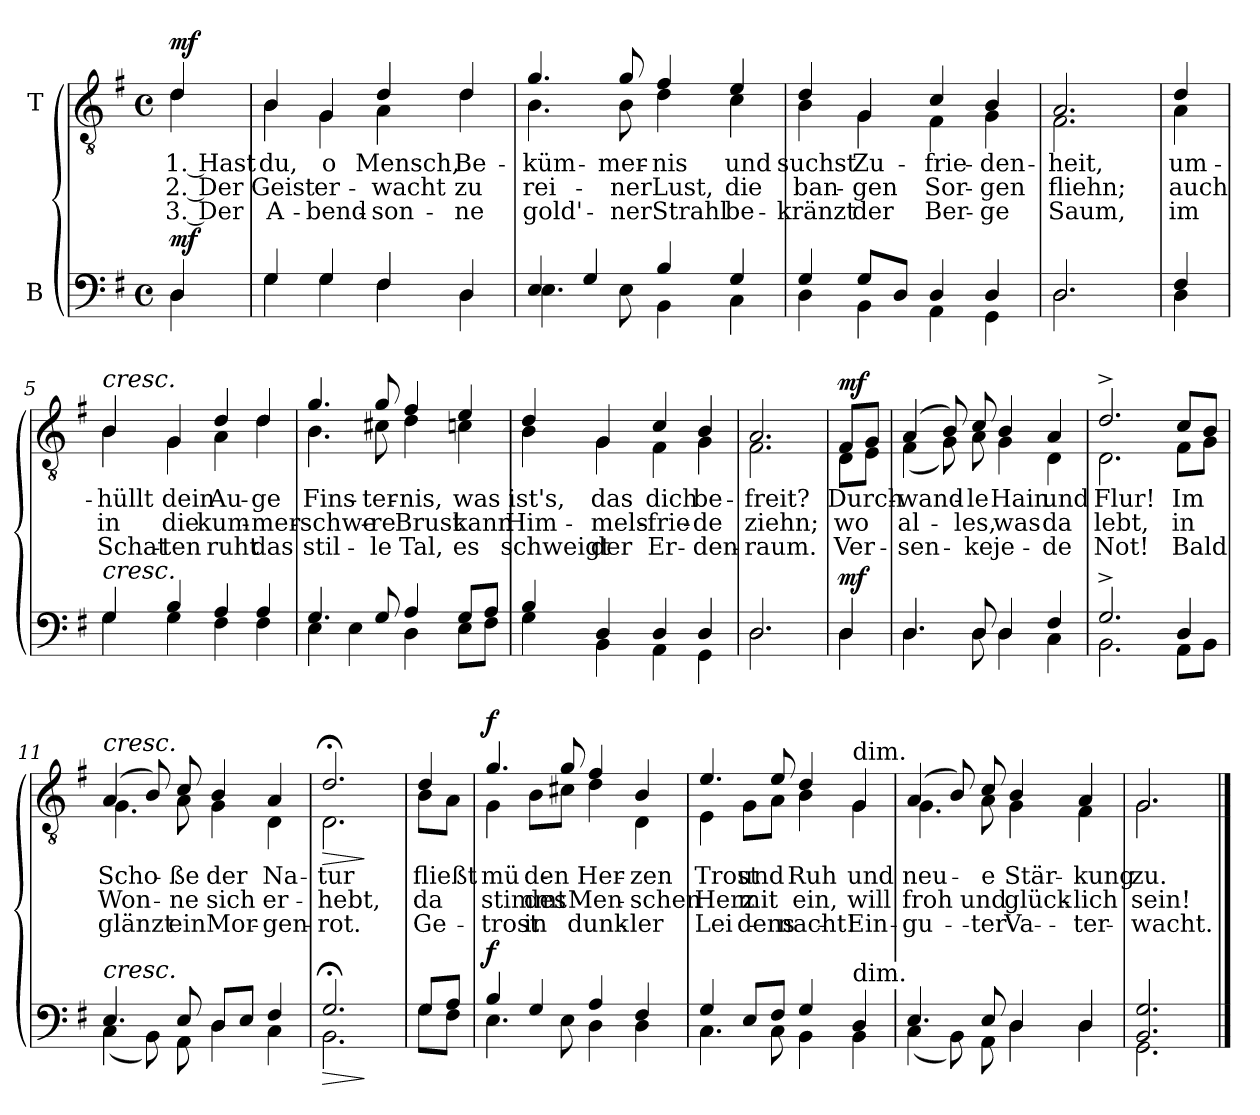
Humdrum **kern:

**kern	**dynam	**kern	**text	**text	**text	**dynam
*part2	*part2	*part1	*part1	*part1	*part1	*part1
*staff2	*staff2	*staff1	*staff1	*staff1	*staff1	*staff1
*I"B	*	*I"T	*	*	*	*
*clefF4	*	*clefGv2	*	*	*	*
*k[f#]	*	*k[f#]	*	*	*	*
*M4/4	*	*M4/4	*	*	*	*
*met(c)	*	*met(c)	*	*	*	*
=	=	=	=	=	=	=
*^	*	*	*	*	*	*
!	!	!	!LO:TX:a:B:t=Mäßig bewegt	!	!	!	!
!	!	!LO:DY:a	!	!LO:LY:b	!LO:LY:b	!LO:LY:b	!LO:DY:a
*	*	*	*^	*	*	*	*
4D/	4D\	mf	4d/	4d\	1. Hast	2. Der	3. Der	mf
=1	=1	=1	=1	=1	=1	=1	=1	=1
!	!	!	!	!	!LO:LY:b	!LO:LY:b	!LO:LY:b	!
4G/	4G\	.	4B/	4B\	du,	Geist	A-	.
!	!	!	!	!	!LO:LY:b	!LO:LY:b	!LO:LY:b	!
4G/	4G\	.	4G/	4G\	o	er-	-bend-	.
!	!	!	!	!	!LO:LY:b	!LO:LY:b	!LO:LY:b	!
4F#/	4F#\	.	4d/	4A\	Mensch,	-wacht	-son-	.
!	!	!	!	!	!LO:LY:b	!LO:LY:b	!LO:LY:b	!
4D/	4D\	.	4d/	4d\	Be-	zu	-ne	.
=2	=2	=2	=2	=2	=2	=2	=2	=2
!	!	!	!	!	!LO:LY:b	!LO:LY:b	!LO:LY:b	!
4E/	4.E\	.	4.g/	4.B\	-küm-	rei-	gold'-	.
4G/	.	.	.	.	.	.	.	.
!	!	!	!	!	!LO:LY:b	!LO:LY:b	!LO:LY:b	!
.	8E\	.	8g/	8B\	-mer-	-ner	-ner	.
!	!	!	!	!	!LO:LY:b	!LO:LY:b	!LO:LY:b	!
4B/	4BB\	.	4f#/	4d\	-nis	Lust,	Strahl	.
!	!	!	!	!	!LO:LY:b	!LO:LY:b	!LO:LY:b	!
4G/	4C\	.	4e/	4c\	und	die	be-	.
=3	=3	=3	=3	=3	=3	=3	=3	=3
!	!	!	!	!	!LO:LY:b	!LO:LY:b	!LO:LY:b	!
4G/	4D\	.	4d/	4B\	suchst	ban-	-kränzt	.
!	!	!	!	!	!LO:LY:b	!LO:LY:b	!LO:LY:b	!
8G/L	4BB\	.	4G/	4G\	Zu-	-gen	der	.
8D/J	.	.	.	.	.	.	.	.
!	!	!	!	!	!LO:LY:b	!LO:LY:b	!LO:LY:b	!
4D/	4AA\	.	4c/	4F#\	-frie-	Sor-	Ber-	.
!	!	!	!	!	!LO:LY:b	!LO:LY:b	!LO:LY:b	!
4D/	4GG\	.	4B/	4G\	-den-	-gen	-ge	.
=4	=4	=4	=4	=4	=4	=4	=4	=4
!	!	!	!	!	!LO:LY:b	!LO:LY:b	!LO:LY:b	!
2.D/	2.D\	.	2.A/	2.F#\	-heit,	fliehn;	Saum,	.
!!LO:LB:g=z	!!
=4X1	=4X1	=4X1	=4X1	=4X1	=4X1	=4X1	=4X1	=4X1
!	!	!	!	!	!LO:LY:b	!LO:LY:b	!LO:LY:b	!
4F#/	4D\	.	4d/	4A\	um-	auch	im	.
=5	=5	=5	=5	=5	=5	=5	=5	=5
!	!	!	!LO:TX:a:i:t=cresc.	!	!	!	!	!
!LO:TX:a:i:t=cresc.	!	!	!	!	!	!	!	!
!	!	!	!	!	!LO:LY:b	!LO:LY:b	!LO:LY:b	!
4G/	4G\	.	4B/	4B\	-hüllt	in	Schat-	.
!	!	!	!	!	!LO:LY:b	!LO:LY:b	!LO:LY:b	!
4B/	4G\	.	4G/	4G\	dein	die	-ten	.
!	!	!	!	!	!LO:LY:b	!LO:LY:b	!LO:LY:b	!
4A/	4F#\	.	4d/	4A\	Au-	kum-	ruht	.
!	!	!	!	!	!LO:LY:b	!LO:LY:b	!LO:LY:b	!
4A/	4F#\	.	4d/	4d\	-ge	-mer-	das	.
=6	=6	=6	=6	=6	=6	=6	=6	=6
!	!	!	!	!	!LO:LY:b	!LO:LY:b	!LO:LY:b	!
4.G/	4E\	.	4.g/	4.B\	Fins-	-schwe-	stil-	.
.	4E\	.	.	.	.	.	.	.
!	!	!	!	!	!LO:LY:b	!LO:LY:b	!LO:LY:b	!
8G/	.	.	8g/	8c#X\	-ter-	-re	-le	.
!	!	!	!	!	!LO:LY:b	!LO:LY:b	!LO:LY:b	!
4A/	4D\	.	4f#/	4d\	-nis,	Brust	Tal,	.
!	!	!	!	!	!LO:LY:b	!LO:LY:b	!LO:LY:b	!
8G/L	8E\L	.	4e/	4cn\	was	kann	es	.
8A/J	8F#\J	.	.	.	.	.	.	.
=7	=7	=7	=7	=7	=7	=7	=7	=7
!	!	!	!	!	!LO:LY:b	!LO:LY:b	!LO:LY:b	!
4B/	4G\	.	4d/	4B\	ist's,	Him-	schweigt	.
!	!	!	!	!	!LO:LY:b	!LO:LY:b	!LO:LY:b	!
4D/	4BB\	.	4G/	4G\	das	-mels-	der	.
!	!	!	!	!	!LO:LY:b	!LO:LY:b	!LO:LY:b	!
4D/	4AA\	.	4c/	4F#\	dich	-frie-	Er-	.
!	!	!	!	!	!LO:LY:b	!LO:LY:b	!LO:LY:b	!
4D/	4GG\	.	4B/	4G\	be-	-de	-den-	.
=8	=8	=8	=8	=8	=8	=8	=8	=8
!	!	!	!	!	!LO:LY:b	!LO:LY:b	!LO:LY:b	!
2.D/	2.D\	.	2.A/	2.F#\	-freit?	ziehn;	-raum.	.
!!LO:LB:g=z	!!
=8X2	=8X2	=8X2	=8X2	=8X2	=8X2	=8X2	=8X2	=8X2
!	!	!LO:DY:a	!	!	!LO:LY:b	!LO:LY:b	!LO:LY:b	!LO:DY:a
4D/	4D\	mf	8F#/L	8D\L	Durch-	wo	Ver-	mf
.	.	.	8G/J	8E\J	.	.	.	.
=9	=9	=9	=9	=9	=9	=9	=9	=9
!	!	!	!	!	!LO:LY:b	!LO:LY:b	!LO:LY:b	!
4.D/	4.D\	.	(4A/	(4F#\	-wand-	al-	-sen-	.
.	.	.	8B/)	8G\)	.	.	.	.
!	!	!	!	!	!LO:LY:b	!LO:LY:b	!LO:LY:b	!
8D/	8D\	.	8c/	8A\	-le	-les,	-ke	.
!	!	!	!	!	!LO:LY:b	!LO:LY:b	!LO:LY:b	!
4D/	4D\	.	4B/	4G\	Hain	was	je-	.
!	!	!	!	!	!LO:LY:b	!LO:LY:b	!LO:LY:b	!
4F#/	4C\	.	4A/	4D\	und	da	-de	.
=10	=10	=10	=10	=10	=10	=10	=10	=10
!	!	!	!	!	!LO:LY:b	!LO:LY:b	!LO:LY:b	!
2.G^/	2.BB\	.	2.d^/	2.D\	Flur!	lebt,	Not!	.
!	!	!	!	!	!LO:LY:b	!LO:LY:b	!LO:LY:b	!
4D/	8AA\L	.	8c/L	8F#\L	Im	in	Bald	.
.	8BB\J	.	8B/J	8G\J	.	.	.	.
=11	=11	=11	=11	=11	=11	=11	=11	=11
!	!	!	!LO:TX:a:i:t=cresc.	!	!	!	!	!
!LO:TX:a:i:t=cresc.	!	!	!	!	!	!	!	!
!	!	!	!	!	!LO:LY:b	!LO:LY:b	!LO:LY:b	!
4.E/	(4C\	.	(4A/	4.G\	Scho-	Won-	glänzt	.
.	8BB\)	.	8B/)	.	.	.	.	.
!	!	!	!	!	!LO:LY:b	!LO:LY:b	!LO:LY:b	!
8E/	8AA\	.	8c/	8A\	-ße	-ne	ein	.
!	!	!	!	!	!LO:LY:b	!LO:LY:b	!LO:LY:b	!
8D/L	4D\	.	4B/	4G\	der	sich	Mor-	.
8E/J	.	.	.	.	.	.	.	.
!	!	!	!	!	!LO:LY:b	!LO:LY:b	!LO:LY:b	!
4F#/	4C\	.	4A/	4D\	Na-	er-	-gen-	.
=12	=12	=12	=12	=12	=12	=12	=12	=12
!	!	!LO:HP:b	!	!	!LO:LY:b	!LO:LY:b	!LO:LY:b	!LO:HP:b
2.G;</	2.BB\	>	2.d;</	2.D\	-tur	-hebt,	-rot.	>
*v	*v	*	*	*	*	*	*	*
*	*	*v	*v	*	*	*	*
.	]	.	.	.	.	]
!!LO:LB:g=z
=12X3	=12X3	=12X3	=12X3	=12X3	=12X3	=12X3
*^	*	*^	*	*	*	*
!	!	!	!	!	!LO:LY:b	!LO:LY:b	!LO:LY:b	!
8G/L	8G\L	.	4d/	8B\L	fließt	da	Ge-	.
8A/J	8F#\J	.	.	8A\J	.	.	.	.
=13	=13	=13	=13	=13	=13	=13	=13	=13
!	!	!LO:DY:a	!	!	!LO:LY:b	!LO:LY:b	!LO:LY:b	!LO:DY:a
4B/	4.E\	f	4.g/	4G\	mü-	stimmt	-trost	f
!	!	!	!	!	!LO:LY:b	!LO:LY:b	!LO:LY:b	!
4G/	.	.	.	8B\L	-den	des	in	.
.	8E\	.	8g/	8c#X\J	.	.	.	.
!	!	!	!	!	!LO:LY:b	!LO:LY:b	!LO:LY:b	!
4A/	4D\	.	4f#/	4d\	Her-	Men-	dunk-	.
!	!	!	!	!	!LO:LY:b	!LO:LY:b	!LO:LY:b	!
4F#/	4D\	.	4B/	4D\	-zen	-schen	-ler	.
=14	=14	=14	=14	=14	=14	=14	=14	=14
!	!	!	!	!	!LO:LY:b	!LO:LY:b	!LO:LY:b	!
4G/	4.C\	.	4.e/	4E\	Trost	Herz	Lei-	.
!	!	!	!	!	!LO:LY:b	!LO:LY:b	!LO:LY:b	!
8E/L	.	.	.	8G\L	und	mit	-dens-	.
8F#/J	8C\	.	8e/	8A\J	.	.	.	.
!	!	!	!	!	!LO:LY:b	!LO:LY:b	!LO:LY:b	!
4G/	4BB\	.	4d/	4B\	Ruh	ein,	-nacht!	.
!	!	!	!LO:TX:a:t=dim.	!	!	!	!	!
!LO:TX:a:t=dim.	!	!	!	!	!	!	!	!
!	!	!	!	!	!LO:LY:b	!LO:LY:b	!LO:LY:b	!
4D/	4BB\	.	4G/	4G\	und	will	Ein	.
=15	=15	=15	=15	=15	=15	=15	=15	=15
!	!	!	!	!	!LO:LY:b	!LO:LY:b	!LO:LY:b	!
4.E/	(4C\	.	(4A/	4.G\	neu-	froh	gu-	.
.	8BB\)	.	8B/)	.	.	.	.	.
!	!	!	!	!	!LO:LY:b	!LO:LY:b	!LO:LY:b	!
8E/	8AA\	.	8c/	8A\	-e	und	-ter	.
!	!	!	!	!	!LO:LY:b	!LO:LY:b	!LO:LY:b	!
4D/	4D\	.	4B/	4G\	Stär-	glück-	Va-	.
!	!	!	!	!	!LO:LY:b	!LO:LY:b	!LO:LY:b	!
4D/	4D\	.	4A/	4F#\	-kung	-lich	-ter	.
=16	=16	=16	=16	=16	=16	=16	=16	=16
!	!	!	!	!	!LO:LY:b	!LO:LY:b	!LO:LY:b	!
2.BB/ 2.G!/	2.GG\	.	2.G/	2.G\	zu.	sein!	wacht.	.
*v	*v	*	*	*	*	*	*	*
*	*	*v	*v	*	*	*	*
==	==	==	==	==	==	==
*-	*-	*-	*-	*-	*-	*-
